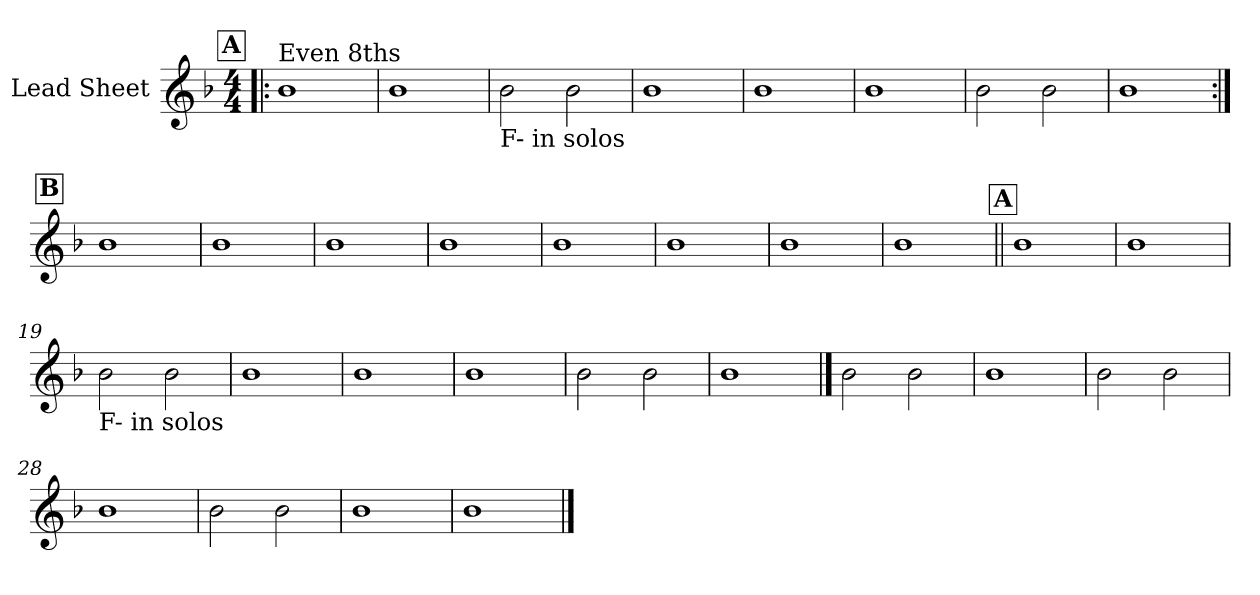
**kern
*part1
*staff1
*I"Lead Sheet
*clefG2
*k[b-]
*F:
*M4/4
!!LO:REH:place=s1:a:fs=14:t=A
=1!|:
!LO:TX:a:t=Even 8ths
1b-
=2
1b-
=3
!LO:TX:b:t=F- in solos
2b-\
2b-\
=4
1b-
!!LO:LB:g=z
=5
1b-
=6
1b-
=7
2b-\
2b-\
=8
1b-
!!LO:LB:g=z
!!LO:REH:place=s1:a:fs=14:t=B
=9:|!
1b-
=10
1b-
=11
1b-
=12
1b-
!!LO:LB:g=z
=13
1b-
=14
1b-
=15
1b-
=16
1b-
!!LO:LB:g=z
!!LO:REH:place=s1:a:fs=14:t=A
=17||
1b-
=18
1b-
=19
!LO:TX:b:t=F- in solos
2b-\
2b-\
=20
1b-
!!LO:LB:g=z
=21
1b-
=22
1b-
=23
2b-\
2b-\
=24
1b-
!!LO:LB:g=z
==25
2b-\
2b-\
=26
1b-
=27
2b-\
2b-\
=28
1b-
!!LO:LB:g=z
=29
2b-\
2b-\
=30
1b-
=31
1b-
==
*-
